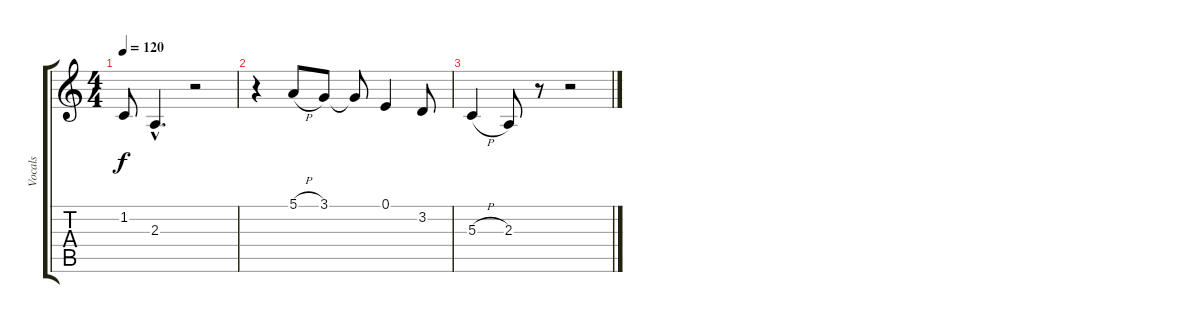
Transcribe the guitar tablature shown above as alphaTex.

\track ("Vocals" "Vocals") {instrument sopranosax}
\staff {score tabs}
\tuning (E4 B3 G3 D3 A2 E2) {hide}
\ts (4 4)
\tempo 120
\clef g2
\ks c
1.2{t}.8{dy f} 2.3{hac}.4{d} r.2 |
r.4 5.1{h}.8 3.1.8 3.1{t}.8 0.1.4 3.2.8 |
5.3{h}.4 2.3.8 r.8 r.2
